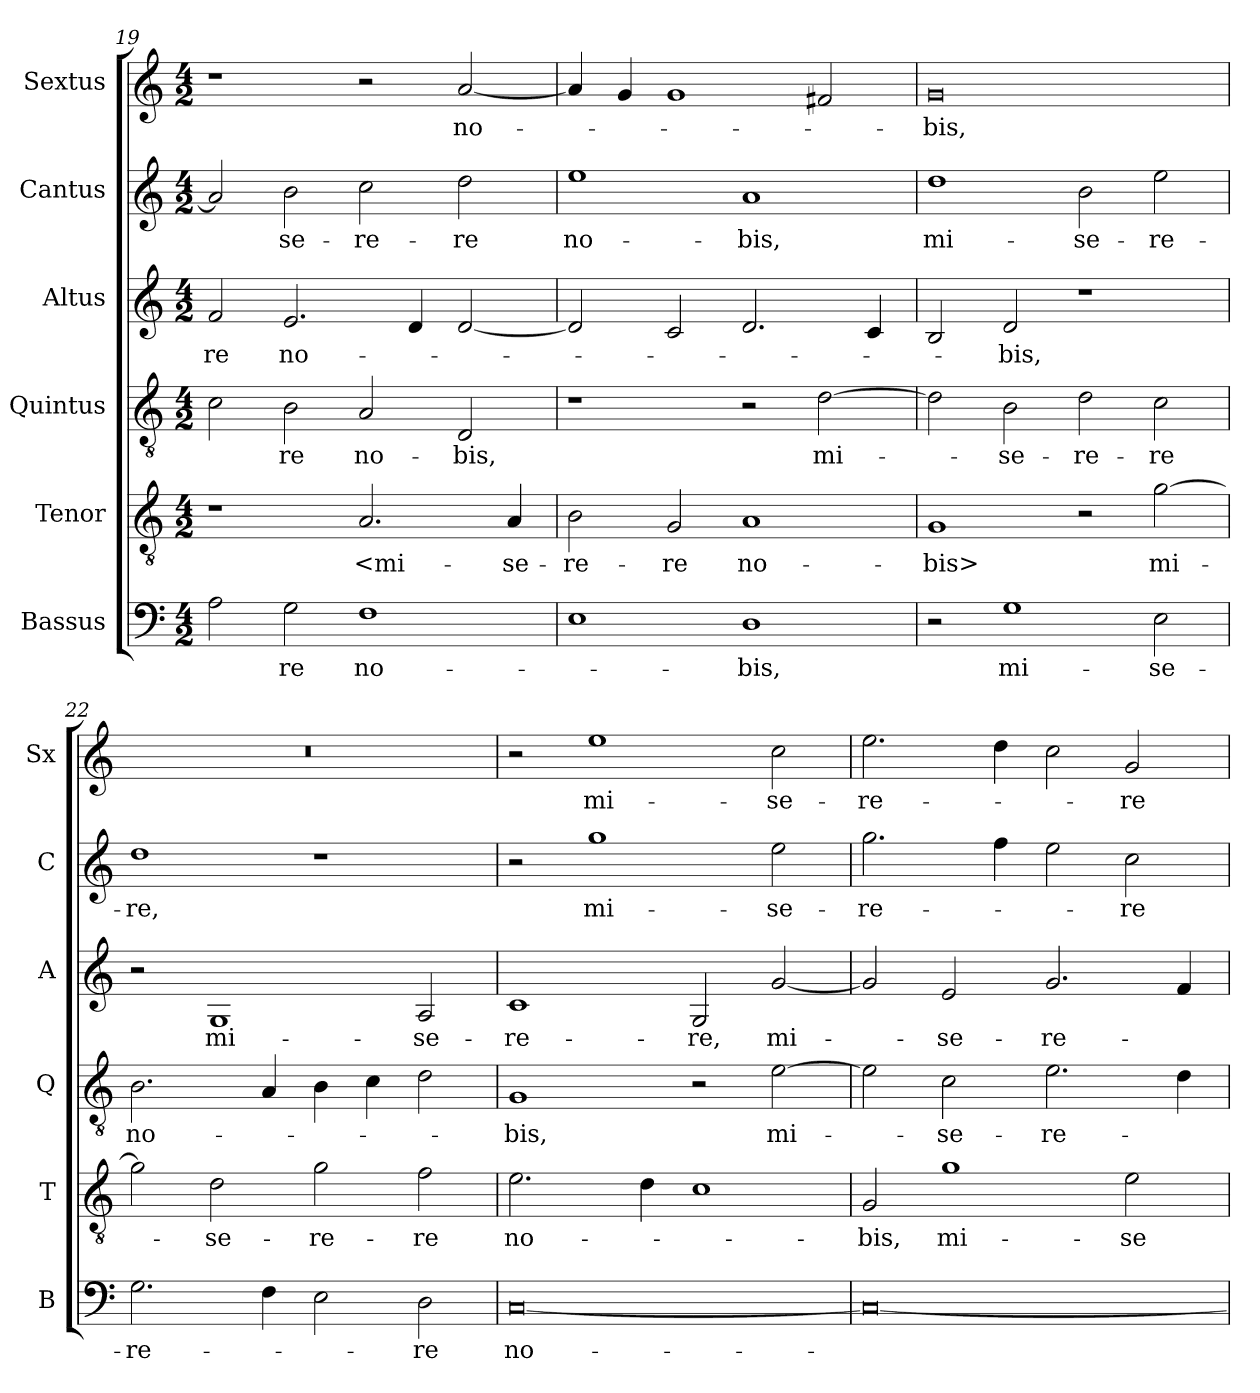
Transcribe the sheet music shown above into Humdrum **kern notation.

**kern	**text	**kern	**text	**kern	**text	**kern	**text	**kern	**text	**kern	**text
*part6	*part6	*part5	*part5	*part4	*part4	*part3	*part3	*part2	*part2	*part1	*part1
*staff6	*staff6	*staff5	*staff5	*staff4	*staff4	*staff3	*staff3	*staff2	*staff2	*staff1	*staff1
*I"Bassus	*	*I"Tenor	*	*I"Quintus	*	*I"Altus	*	*I"Cantus	*	*I"Sextus	*
*I'B	*	*I'T	*	*I'Q	*	*I'A	*	*I'C	*	*I'Sx	*
*clefF4	*	*clefGv2	*	*clefGv2	*	*clefG2	*	*clefG2	*	*clefG2	*
*	*	*ITrd7c12	*	*ITrd7c12	*	*	*	*	*	*	*
*k[]	*	*k[]	*	*k[]	*	*k[]	*	*k[]	*	*k[]	*
*C:	*	*C:	*	*C:	*	*C:	*	*C:	*	*C:	*
*M4/2	*	*M4/2	*	*M4/2	*	*M4/2	*	*M4/2	*	*M4/2	*
=19	=19	=19	=19	=19	=19	=19	=19	=19	=19	=19	=19
2A\	.	1r	.	2C\	.	2f/	-re	2a/]	.	1r	.
2G\	-re	.	.	2BB\	-re	2.e/	no-	2b\	-se-	.	.
1F\	no-	2.AA/	<mi-	2AA/	no-	.	.	2cc\	-re-	2r	.
.	.	.	.	.	.	4d/	.	.	.	.	.
.	.	.	.	2DD/	-bis,	[2d/	.	2dd\	-re	[2a/	no-
.	.	4AA/	-se-	.	.	.	.	.	.	.	.
=20	=20	=20	=20	=20	=20	=20	=20	=20	=20	=20	=20
1E\	.	2BB\	-re-	1r	.	2d/]	.	1ee\	no-	4a/]	.
.	.	.	.	.	.	.	.	.	.	4g/	.
.	.	2GG/	-re	.	.	2c/	.	.	.	1g/	.
1D\	-bis,	1AA/	no-	2r	.	2.d/	.	1a/	-bis,	.	.
.	.	.	.	[2D\	mi-	.	.	.	.	2f#/	.
.	.	.	.	.	.	4c/	.	.	.	.	.
=21	=21	=21	=21	=21	=21	=21	=21	=21	=21	=21	=21
2r	.	1GG/	-bis>	2D\]	.	2B/	.	1dd\	mi-	0g/	-bis,
1G\	mi-	.	.	2BB\	-se-	2d/	-bis,	.	.	.	.
.	.	2r	.	2D\	-re-	1r	.	2b\	-se-	.	.
2E\	-se-	[2G\	mi-	2C\	-re	.	.	2ee\	-re-	.	.
=22	=22	=22	=22	=22	=22	=22	=22	=22	=22	=22	=22
2.G\	-re-	2G\]	.	2.BB\	no-	2r	.	1dd\	-re,	0r	.
.	.	2D\	-se-	.	.	1G/	mi-	.	.	.	.
4F\	.	.	.	4AA/	.	.	.	.	.	.	.
2E\	.	2G\	-re-	4BB\	.	.	.	1r	.	.	.
.	.	.	.	4C\	.	.	.	.	.	.	.
2D\	-re	2F\	-re	2D\	.	2A/	-se-	.	.	.	.
=23	=23	=23	=23	=23	=23	=23	=23	=23	=23	=23	=23
[0C/	no-	2.E\	no-	1GG/	-bis,	1c/	-re-	2r	.	2r	.
.	.	.	.	.	.	.	.	1gg\	mi-	1ee\	mi-
.	.	4D\	.	.	.	.	.	.	.	.	.
.	.	1C\	.	2r	.	2G/	-re,	.	.	.	.
.	.	.	.	[2E\	mi-	[2g/	mi-	2ee\	-se-	2cc\	-se-
=24	=24	=24	=24	=24	=24	=24	=24	=24	=24	=24	=24
0C/_	.	2GG/	-bis,	2E\]	.	2g/]	.	2.gg\	-re-	2.ee\	-re-
.	.	1G\	mi-	2C\	-se-	2e/	-se-	.	.	.	.
.	.	.	.	.	.	.	.	4ff\	.	4dd\	.
.	.	.	.	2.E\	-re-	2.g/	-re-	2ee\	.	2cc\	.
.	.	2E\	-se-	.	.	.	.	2cc\	-re	2g/	-re
.	.	.	.	4D\	.	4f/	.	.	.	.	.
=	=	=	=	=	=	=	=	=	=	=	=
*-	*-	*-	*-	*-	*-	*-	*-	*-	*-	*-	*-
